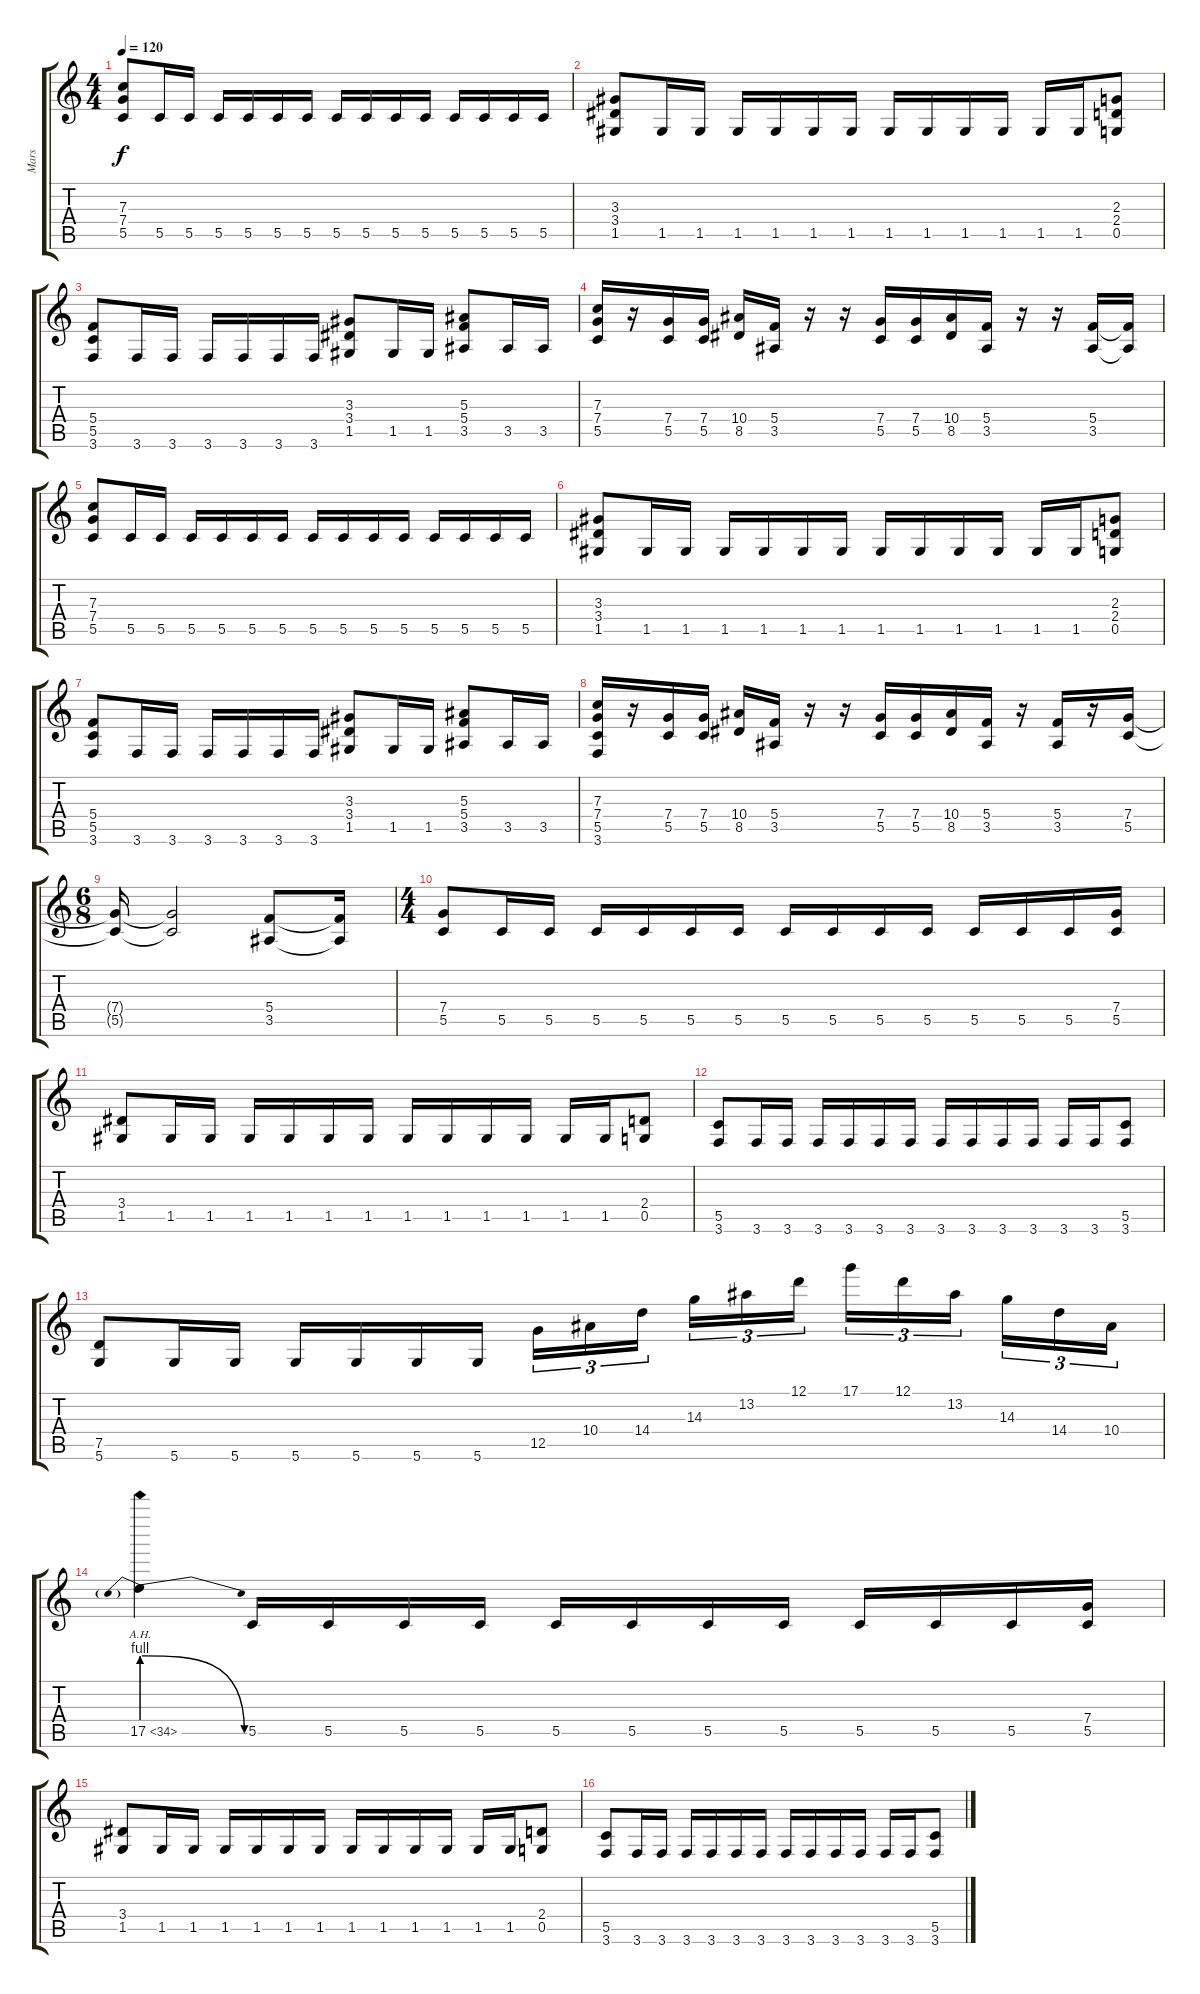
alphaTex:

\track ("Mars" "Mars") {instrument distortionguitar}
\staff {score tabs}
\tuning (D4 A3 F3 C3 G2 D2) {hide}
\ts (4 4)
\tempo 120
\clef g2
\ks c
(7.3 7.4 5.5).8{dy f} 5.5.16 5.5.16 5.5.16 5.5.16 5.5.16 5.5.16 5.5.16 5.5.16 5.5.16 5.5.16 5.5.16 5.5.16 5.5.16 5.5.16 |
(3.3 3.4 1.5).8 1.5.16 1.5.16 1.5.16 1.5.16 1.5.16 1.5.16 1.5.16 1.5.16 1.5.16 1.5.16 1.5.16 1.5.16 (2.3 2.4 0.5).8 |
(5.4 5.5 3.6).8 3.6.16 3.6.16 3.6.16 3.6.16 3.6.16 3.6.16 (3.3 3.4 1.5).8 1.5.16 1.5.16 (5.3 5.4 3.5).8 3.5.16 3.5.16 |
(7.3 7.4 5.5).16 r.16 (7.4 5.5).16 (7.4 5.5).16 (10.4 8.5).16 (5.4 3.5).16 r.16 r.16 (7.4 5.5).16 (7.4 5.5).16 (10.4 8.5).16 (5.4 3.5).16 r.16 r.16 (5.4 3.5).16 (5.4{t} 3.5{t}).16 |
(7.3 7.4 5.5).8 5.5.16 5.5.16 5.5.16 5.5.16 5.5.16 5.5.16 5.5.16 5.5.16 5.5.16 5.5.16 5.5.16 5.5.16 5.5.16 5.5.16 |
(3.3 3.4 1.5).8 1.5.16 1.5.16 1.5.16 1.5.16 1.5.16 1.5.16 1.5.16 1.5.16 1.5.16 1.5.16 1.5.16 1.5.16 (2.3 2.4 0.5).8 |
(5.4 5.5 3.6).8 3.6.16 3.6.16 3.6.16 3.6.16 3.6.16 3.6.16 (3.3 3.4 1.5).8 1.5.16 1.5.16 (5.3 5.4 3.5).8 3.5.16 3.5.16 |
(7.3 7.4 5.5 3.6).16 r.16 (7.4 5.5).16 (7.4 5.5).16 (10.4 8.5).16 (5.4 3.5).16 r.16 r.16 (7.4 5.5).16 (7.4 5.5).16 (10.4 8.5).16 (5.4 3.5).16 r.16 (5.4 3.5).16 r.16 (7.4 5.5).16 |
\ts (6 8)
(7.4{t} 5.5{t}).16 (7.4{t} 5.5{t}).2 (5.4 3.5).8 (5.4{t} 3.5{t}).16 |
\ts (4 4)
(7.4 5.5).8 5.5.16 5.5.16 5.5.16 5.5.16 5.5.16 5.5.16 5.5.16 5.5.16 5.5.16 5.5.16 5.5.16 5.5.16 5.5.16 (7.4 5.5).16 |
(3.4 1.5).8 1.5.16 1.5.16 1.5.16 1.5.16 1.5.16 1.5.16 1.5.16 1.5.16 1.5.16 1.5.16 1.5.16 1.5.16 (2.4 0.5).8 |
(5.5 3.6).8 3.6.16 3.6.16 3.6.16 3.6.16 3.6.16 3.6.16 3.6.16 3.6.16 3.6.16 3.6.16 3.6.16 3.6.16 (5.5 3.6).8 |
(7.5 5.6).8 5.6.16 5.6.16 5.6.16 5.6.16 5.6.16 5.6.16 12.5.16{tu (3 2) volume 16 balance 8} 10.4.16{tu (3 2)} 14.4.16{tu (3 2)} 14.3.16{tu (3 2)} 13.2.16{tu (3 2)} 12.1.16{tu (3 2)} 17.1.16{tu (3 2)} 12.1.16{tu (3 2)} 13.2.16{tu (3 2)} 14.3.16{tu (3 2)} 14.4.16{tu (3 2)} 10.4.16{tu (3 2)} |
17.5{be (prebendrelease 0 4 60 0) ah 17}.4 5.5.16{balance 3} 5.5.16 5.5.16 5.5.16 5.5.16 5.5.16 5.5.16 5.5.16 5.5.16 5.5.16 5.5.16 (7.4 5.5).16 |
(3.4 1.5).8 1.5.16 1.5.16 1.5.16 1.5.16 1.5.16 1.5.16 1.5.16 1.5.16 1.5.16 1.5.16 1.5.16 1.5.16 (2.4 0.5).8 |
(5.5 3.6).8 3.6.16 3.6.16 3.6.16 3.6.16 3.6.16 3.6.16 3.6.16 3.6.16 3.6.16 3.6.16 3.6.16 3.6.16 (5.5 3.6).8
